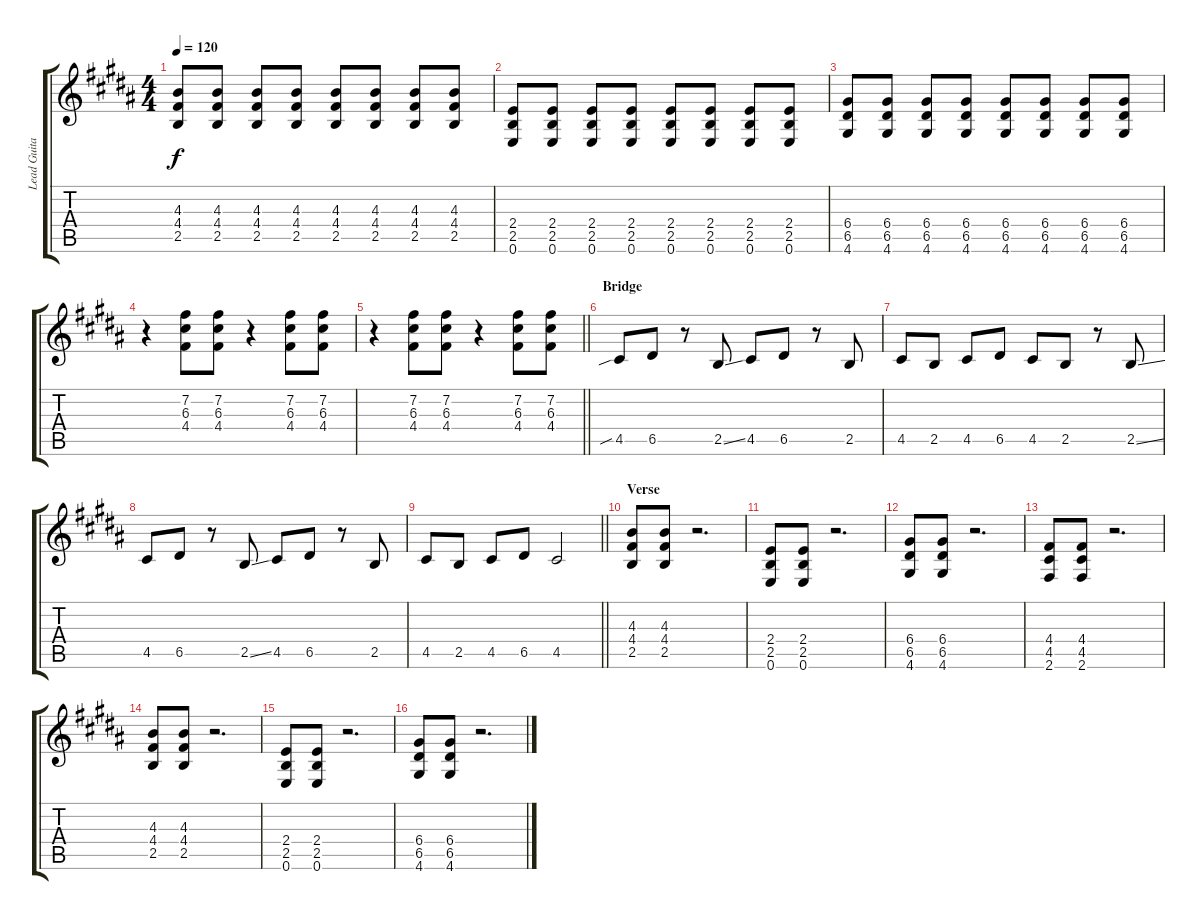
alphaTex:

\track ("Lead Guitar" "Lead Guita") {instrument distortionguitar}
\staff {score tabs}
\tuning (E4 B3 G3 D3 A2 E2) {hide}
\ts (4 4)
\tempo 120
\clef g2
\ks b
(4.3 4.4 2.5).8{dy f} (4.3 4.4 2.5).8 (4.3 4.4 2.5).8 (4.3 4.4 2.5).8 (4.3 4.4 2.5).8 (4.3 4.4 2.5).8 (4.3 4.4 2.5).8 (4.3 4.4 2.5).8 |
(2.4 2.5 0.6).8 (2.4 2.5 0.6).8 (2.4 2.5 0.6).8 (2.4 2.5 0.6).8 (2.4 2.5 0.6).8 (2.4 2.5 0.6).8 (2.4 2.5 0.6).8 (2.4 2.5 0.6).8 |
(6.4 6.5 4.6).8 (6.4 6.5 4.6).8 (6.4 6.5 4.6).8 (6.4 6.5 4.6).8 (6.4 6.5 4.6).8 (6.4 6.5 4.6).8 (6.4 6.5 4.6).8 (6.4 6.5 4.6).8 |
r.4{volume 16} (7.2 6.3 4.4).8 (7.2 6.3 4.4).8 r.4 (7.2 6.3 4.4).8 (7.2 6.3 4.4).8 |
\barLineRight lightlight
r.4 (7.2 6.3 4.4).8 (7.2 6.3 4.4).8 r.4 (7.2 6.3 4.4).8 (7.2 6.3 4.4).8 |
\section ("" "Bridge")
4.5{sib}.8 6.5.8 r.8 2.5{ss}.8 4.5.8 6.5.8 r.8 2.5.8 |
4.5.8 2.5.8 4.5.8 6.5.8 4.5.8 2.5.8 r.8 2.5{ss}.8 |
4.5.8 6.5.8 r.8 2.5{ss}.8 4.5.8 6.5.8 r.8 2.5.8 |
\barLineRight lightlight
4.5.8 2.5.8 4.5.8 6.5.8 4.5.2 |
\section ("" "Verse")
(4.3 4.4 2.5).8{volume 9} (4.3 4.4 2.5).8 r.2{d} |
(2.4 2.5 0.6).8 (2.4 2.5 0.6).8 r.2{d} |
(6.4 6.5 4.6).8 (6.4 6.5 4.6).8 r.2{d} |
(4.4 4.5 2.6).8 (4.4 4.5 2.6).8 r.2{d} |
(4.3 4.4 2.5).8 (4.3 4.4 2.5).8 r.2{d} |
(2.4 2.5 0.6).8 (2.4 2.5 0.6).8 r.2{d} |
(6.4 6.5 4.6).8 (6.4 6.5 4.6).8 r.2{d}
